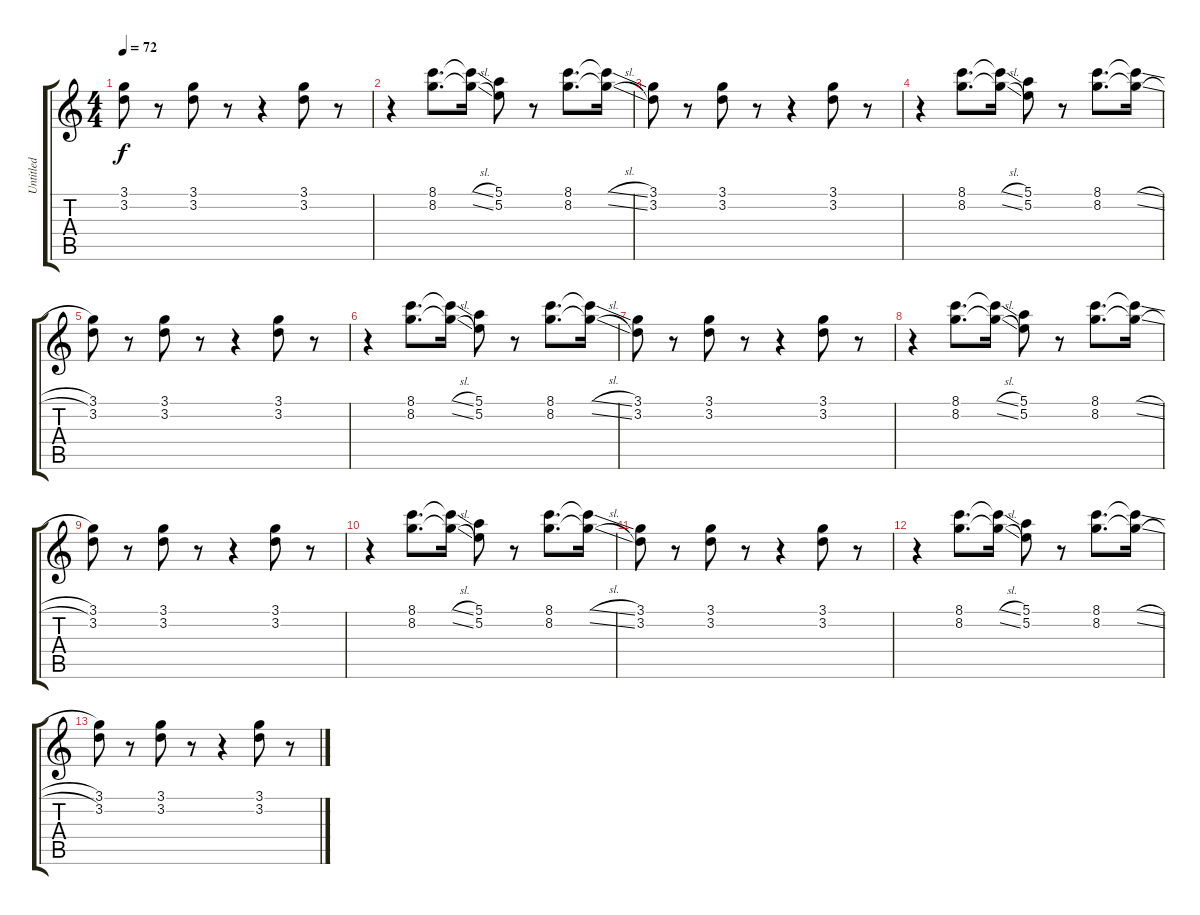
\track ("Untitled" "Untitled") {instrument overdrivenguitar}
\staff {score tabs}
\tuning (E4 B3 G3 D3 A2 E2) {hide}
\ts (4 4)
\tempo 72
\clef g2
\ks c
(3.1 3.2).8{dy f} r.8 (3.1 3.2).8 r.8 r.4 (3.1 3.2).8 r.8 |
r.4 (8.1 8.2).8{d} (8.1{sl t} 8.2{sl t}).16 (5.1 5.2).8 r.8 (8.1 8.2).8{d} (8.1{sl t} 8.2{sl t}).16 |
(3.1 3.2).8 r.8 (3.1 3.2).8 r.8 r.4 (3.1 3.2).8 r.8 |
r.4 (8.1 8.2).8{d} (8.1{sl t} 8.2{sl t}).16 (5.1 5.2).8 r.8 (8.1 8.2).8{d} (8.1{sl t} 8.2{sl t}).16 |
(3.1 3.2).8 r.8 (3.1 3.2).8 r.8 r.4 (3.1 3.2).8 r.8 |
r.4 (8.1 8.2).8{d} (8.1{sl t} 8.2{sl t}).16 (5.1 5.2).8 r.8 (8.1 8.2).8{d} (8.1{sl t} 8.2{sl t}).16 |
(3.1 3.2).8 r.8 (3.1 3.2).8 r.8 r.4 (3.1 3.2).8 r.8 |
r.4 (8.1 8.2).8{d} (8.1{sl t} 8.2{sl t}).16 (5.1 5.2).8 r.8 (8.1 8.2).8{d} (8.1{sl t} 8.2{sl t}).16 |
(3.1 3.2).8 r.8 (3.1 3.2).8 r.8 r.4 (3.1 3.2).8 r.8 |
r.4 (8.1 8.2).8{d} (8.1{sl t} 8.2{sl t}).16 (5.1 5.2).8 r.8 (8.1 8.2).8{d} (8.1{sl t} 8.2{sl t}).16 |
(3.1 3.2).8 r.8 (3.1 3.2).8 r.8 r.4 (3.1 3.2).8 r.8 |
r.4 (8.1 8.2).8{d} (8.1{sl t} 8.2{sl t}).16 (5.1 5.2).8 r.8 (8.1 8.2).8{d} (8.1{sl t} 8.2{sl t}).16 |
(3.1 3.2).8 r.8 (3.1 3.2).8 r.8 r.4 (3.1 3.2).8 r.8
